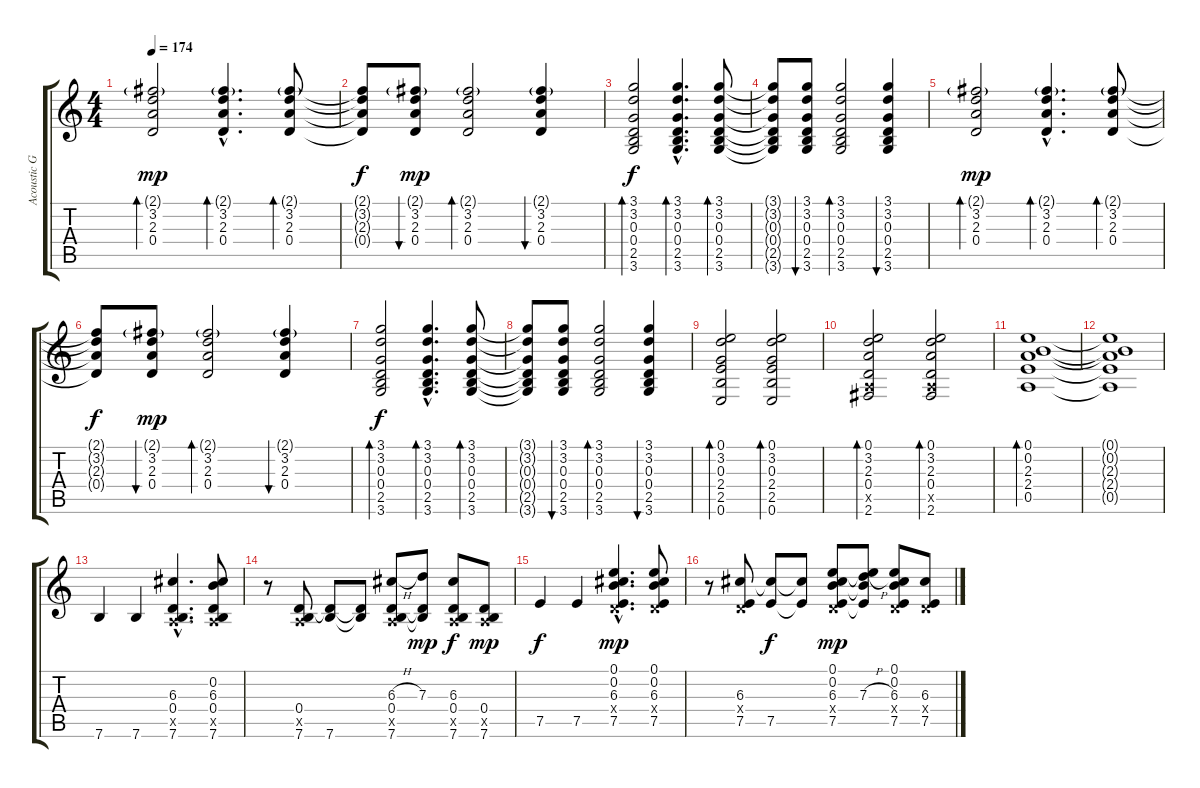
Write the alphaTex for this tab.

\track ("Acoustic Guitar" "Acoustic G") {instrument acousticguitarsteel}
\staff {score tabs}
\tuning (E4 B3 G3 D3 A2 E2) {hide}
\ts (4 4)
\tempo 174
\clef g2
\ks c
(2.1{g} 3.2 2.3 0.4).2{bd 60 dy mp} (2.1{g hac} 3.2{hac} 2.3{hac} 0.4{hac}).4{d bd 60} (2.1{g} 3.2 2.3 0.4).8{bd 60} |
(2.1{t} 3.2{t} 2.3{t} 0.4{t}).8{dy f} (2.1{g} 3.2 2.3 0.4).8{bu 60 dy mp} (2.1{g} 3.2 2.3 0.4).2{bd 60} (2.1{g} 3.2 2.3 0.4).4{bu 60} |
(3.1 3.2 0.3 0.4 2.5 3.6).2{bd 60 dy f} (3.1{hac} 3.2{hac} 0.3{hac} 0.4{hac} 2.5{hac} 3.6{hac}).4{d bd 60} (3.1 3.2 0.3 0.4 2.5 3.6).8{bd 60} |
(3.1{t} 3.2{t} 0.3{t} 0.4{t} 2.5{t} 3.6{t}).8 (3.1 3.2 0.3 0.4 2.5 3.6).8{bu 60} (3.1 3.2 0.3 0.4 2.5 3.6).2{bd 60} (3.1 3.2 0.3 0.4 2.5 3.6).4{bu 60} |
(2.1{g} 3.2 2.3 0.4).2{bd 60 dy mp} (2.1{g hac} 3.2{hac} 2.3{hac} 0.4{hac}).4{d bd 60} (2.1{g} 3.2 2.3 0.4).8{bd 60} |
(2.1{t} 3.2{t} 2.3{t} 0.4{t}).8{dy f} (2.1{g} 3.2 2.3 0.4).8{bu 60 dy mp} (2.1{g} 3.2 2.3 0.4).2{bd 60} (2.1{g} 3.2 2.3 0.4).4{bu 60} |
(3.1 3.2 0.3 0.4 2.5 3.6).2{bd 60 dy f} (3.1{hac} 3.2{hac} 0.3{hac} 0.4{hac} 2.5{hac} 3.6{hac}).4{d bd 60} (3.1 3.2 0.3 0.4 2.5 3.6).8{bd 60} |
(3.1{t} 3.2{t} 0.3{t} 0.4{t} 2.5{t} 3.6{t}).8 (3.1 3.2 0.3 0.4 2.5 3.6).8{bu 60} (3.1 3.2 0.3 0.4 2.5 3.6).2{bd 60} (3.1 3.2 0.3 0.4 2.5 3.6).4{bu 60} |
(0.1 3.2 0.3 2.4 2.5 0.6).2{bd 60} (0.1 3.2 0.3 2.4 2.5 0.6).2{bd 60} |
(0.1 3.2 2.3 0.4 0.5{x} 2.6).2{bd 60} (0.1 3.2 2.3 0.4 0.5{x} 2.6).2{bd 60} |
(0.1 0.2 2.3 2.4 0.5).1{bd 60} |
(0.1{t} 0.2{t} 2.3{t} 2.4{t} 0.5{t}).1 |
7.6.4 7.6.4 (6.3{hac} 0.4{hac} 0.5{hac x} 7.6{hac}).4{d} (0.2 6.3 0.4 0.5{x} 7.6).8 |
r.8 (0.4 0.5{x} 7.6).8 (0.4{t} 7.6).8 (0.4{t} 7.6{t}).8 (6.3{h} 0.4 0.5{x} 7.6).8 (7.3 0.4{t} 7.6{t}).8{dy mp} (6.3 0.4 0.5{x} 7.6).8{dy f} (0.4 0.5{x} 7.6).8{dy mp} |
7.5.4{dy f} 7.5.4 (0.1{hac} 0.2{hac} 6.3{hac} 0.4{hac x} 7.5{hac}).4{d dy mp} (0.1 0.2 6.3 0.4{x} 7.5).8 |
r.8 (6.3 0.4{x} 7.5).8 (6.3{t} 7.5).8{dy f} (6.3{t} 7.5{t}).8 (0.1 0.2 6.3 0.4{x} 7.5).8{dy mp} (0.1{t} 0.2{t} 7.3{h} 7.5{t}).8 (0.1 0.2 6.3 0.4{x} 7.5).8 (6.3 0.4{x} 7.5).8
